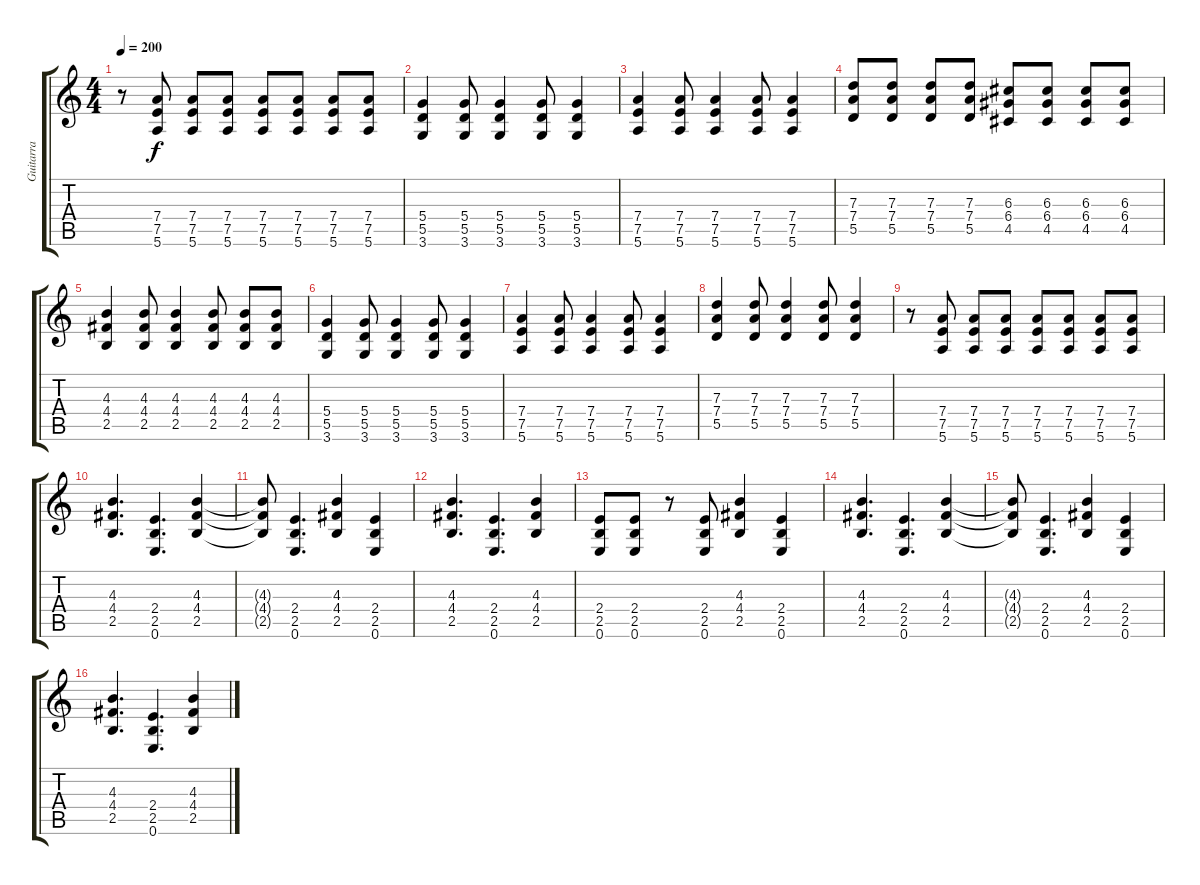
\track ("Guitarra" "Guitarra") {instrument distortionguitar}
\staff {score tabs}
\tuning (E4 B3 G3 D3 A2 E2) {hide}
\ts (4 4)
\tempo 200
\clef g2
\ks c
r.8{dy f} (7.4 7.5 5.6).8 (7.4 7.5 5.6).8 (7.4 7.5 5.6).8 (7.4 7.5 5.6).8 (7.4 7.5 5.6).8 (7.4 7.5 5.6).8 (7.4 7.5 5.6).8 |
(5.4 5.5 3.6).4 (5.4 5.5 3.6).8 (5.4 5.5 3.6).4 (5.4 5.5 3.6).8 (5.4 5.5 3.6).4 |
(7.4 7.5 5.6).4 (7.4 7.5 5.6).8 (7.4 7.5 5.6).4 (7.4 7.5 5.6).8 (7.4 7.5 5.6).4 |
(7.3 7.4 5.5).8 (7.3 7.4 5.5).8 (7.3 7.4 5.5).8 (7.3 7.4 5.5).8 (6.3 6.4 4.5).8 (6.3 6.4 4.5).8 (6.3 6.4 4.5).8 (6.3 6.4 4.5).8 |
(4.3 4.4 2.5).4 (4.3 4.4 2.5).8 (4.3 4.4 2.5).4 (4.3 4.4 2.5).8 (4.3 4.4 2.5).8 (4.3 4.4 2.5).8 |
(5.4 5.5 3.6).4 (5.4 5.5 3.6).8 (5.4 5.5 3.6).4 (5.4 5.5 3.6).8 (5.4 5.5 3.6).4 |
(7.4 7.5 5.6).4 (7.4 7.5 5.6).8 (7.4 7.5 5.6).4 (7.4 7.5 5.6).8 (7.4 7.5 5.6).4 |
(7.3 7.4 5.5).4 (7.3 7.4 5.5).8 (7.3 7.4 5.5).4 (7.3 7.4 5.5).8 (7.3 7.4 5.5).4 |
r.8 (7.4 7.5 5.6).8 (7.4 7.5 5.6).8 (7.4 7.5 5.6).8 (7.4 7.5 5.6).8 (7.4 7.5 5.6).8 (7.4 7.5 5.6).8 (7.4 7.5 5.6).8 |
(4.3 4.4 2.5).4{d} (2.4 2.5 0.6).4{d} (4.3 4.4 2.5).4 |
(4.3{t} 4.4{t} 2.5{t}).8 (2.4 2.5 0.6).4{d} (4.3 4.4 2.5).4 (2.4 2.5 0.6).4 |
(4.3 4.4 2.5).4{d} (2.4 2.5 0.6).4{d} (4.3 4.4 2.5).4 |
(2.4 2.5 0.6).8 (2.4 2.5 0.6).8 r.8 (2.4 2.5 0.6).8 (4.3 4.4 2.5).4 (2.4 2.5 0.6).4 |
(4.3 4.4 2.5).4{d} (2.4 2.5 0.6).4{d} (4.3 4.4 2.5).4 |
(4.3{t} 4.4{t} 2.5{t}).8 (2.4 2.5 0.6).4{d} (4.3 4.4 2.5).4 (2.4 2.5 0.6).4 |
(4.3 4.4 2.5).4{d} (2.4 2.5 0.6).4{d} (4.3 4.4 2.5).4
